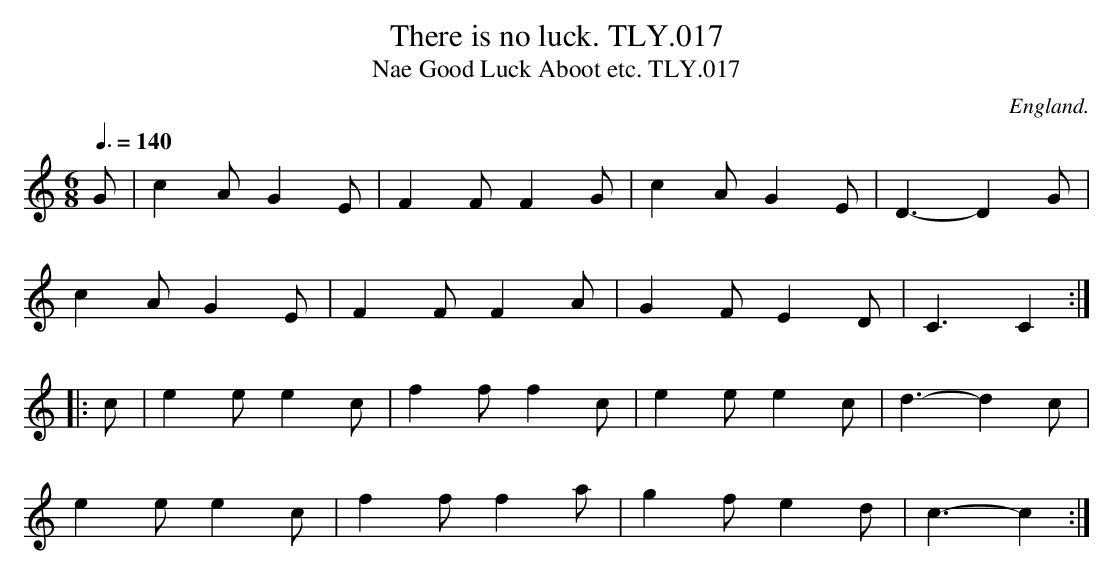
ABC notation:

X:1
T:There is no luck. TLY.017
T:Nae Good Luck Aboot etc. TLY.017
L:1/8
M:6/8
O:England.
Q:3/8=140
K:C
G|c2AG2E|F2FF2G|c2AG2E|D3-D2 G|!
c2AG2E|F2F F2A|G2F E2D|C3C2:|!
|:c|e2ee2c|f2ff2c|e2ee2c|d3-d2 c|!
e2ee2c|f2ff2a|g2fe2d|c3-c2:|
